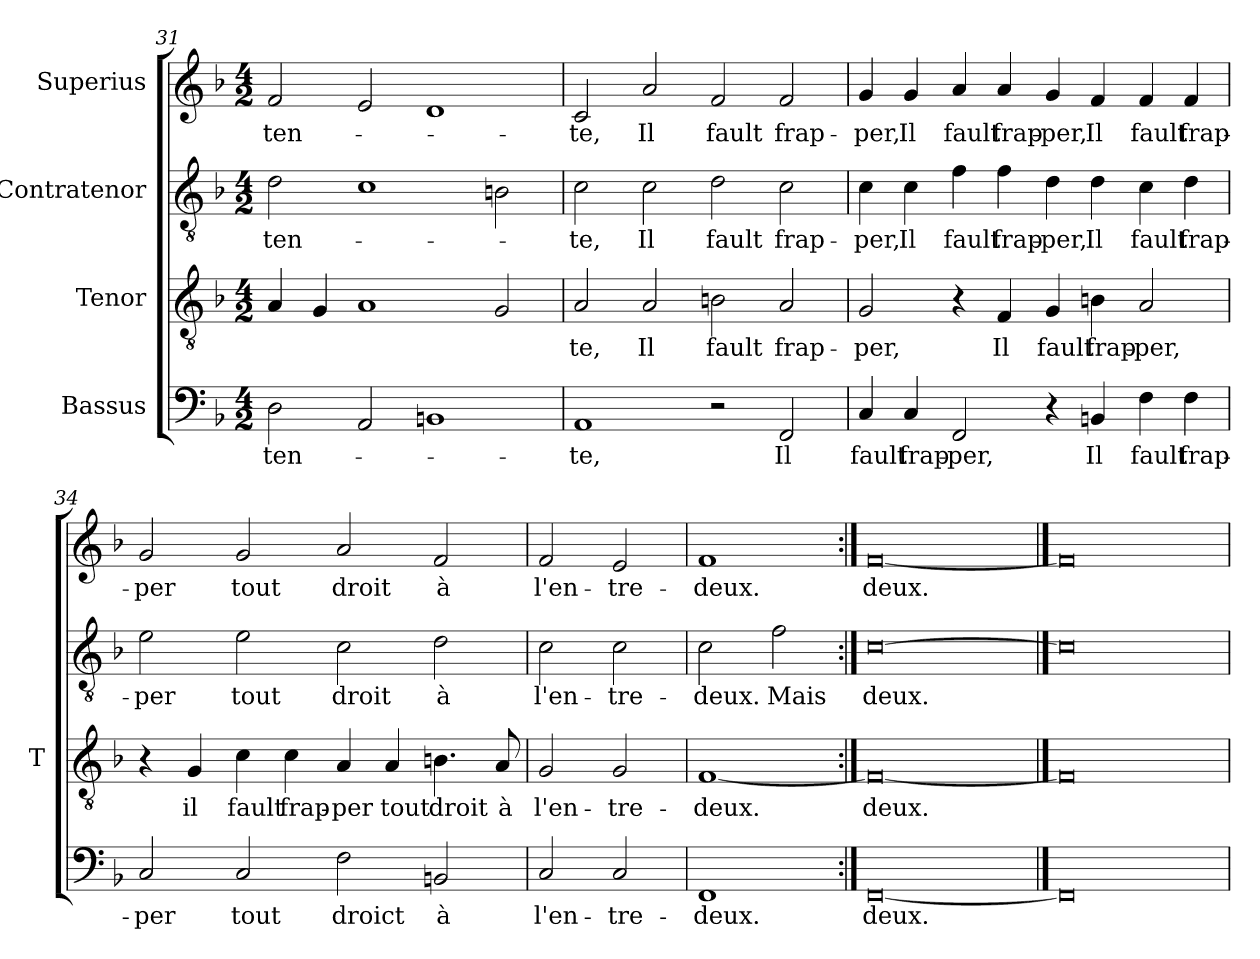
**kern	**text	**kern	**text	**kern	**text	**kern	**text
*part4	*part4	*part3	*part3	*part2	*part2	*part1	*part1
*staff4	*staff4	*staff3	*staff3	*staff2	*staff2	*staff1	*staff1
*I"Bassus	*	*I"Tenor	*	*I"Contratenor	*	*I"Superius	*
*	*	*I'T	*	*	*	*	*
*clefF4	*	*clefGv2	*	*clefGv2	*	*clefG2	*
*k[b-]	*	*k[b-]	*	*k[b-]	*	*k[b-]	*
*M4/2	*	*M4/2	*	*M4/2	*	*M4/2	*
=31	=31	=31	=31	=31	=31	=31	=31
2D	ten-	4A	.	2d	ten-	2f	ten-
.	.	4G	.	.	.	.	.
2AA	.	1A	.	1c	.	2e	.
1BBn	.	.	.	.	.	1d	.
.	.	2G	.	2Bn	.	.	.
=32	=32	=32	=32	=32	=32	=32	=32
1AA	-te,	2A	-te,	2c	-te,	2c	-te,
.	.	2A	-Il	2c	-Il	2a	-Il
2r	.	2Bn	-fault	2d	-fault	2f	-fault
2FF	-Il	2A	frap-	2c	frap-	2f	frap-
=33	=33	=33	=33	=33	=33	=33	=33
4C	-fault	2G	-per,	4c	-per,	4g	-per,
4C	frap-	.	.	4c	-Il	4g	-Il
2FF	-per,	4r	.	4f	-fault	4a	-fault
.	.	4F	-Il	4f	frap-	4a	frap-
4r	.	4G	-fault	4d	-per,	4g	-per,
4BBn	-Il	4Bn	frap-	4d	-Il	4f	-Il
4F	-fault	2A	-per,	4c	-fault	4f	-fault
4F	frap-	.	.	4d	frap-	4f	frap-
=34	=34	=34	=34	=34	=34	=34	=34
2C	-per	4r	.	2e	-per	2g	-per
.	.	4G	-il	.	.	.	.
2C	-tout	4c	-fault	2e	-tout	2g	-tout
.	.	4c	frap-	.	.	.	.
2F	-droict	4A	-per	2c	-droit	2a	-droit
.	.	4A	-tout	.	.	.	.
2BBn	-à	4.Bn	-droit	2d	-à	2f	-à
.	.	8A	-à	.	.	.	.
=35	=35	=35	=35	=35	=35	=35	=35
2C	l'en-	2G	l'en-	2c	l'en-	2f	l'en-
2C	tre-	2G	tre-	2c	tre-	2e	tre-
=36	=36	=36	=36	=36	=36	=36	=36
1FF	-deux.	[1F	-deux.	2c	-deux.	1f	-deux.
.	.	.	.	2f	-Mais	.	.
=37:|!	=37:|!	=37:|!	=37:|!	=37:|!	=37:|!	=37:|!	=37:|!
[0FF	-deux.	0F_	-deux.	[0c	-deux.	[0f	-deux.
==38	==38	==38	==38	==38	==38	==38	==38
0FF]	.	0F]	.	0c]	.	0f]	.
=	=	=	=	=	=	=	=
*-	*-	*-	*-	*-	*-	*-	*-
